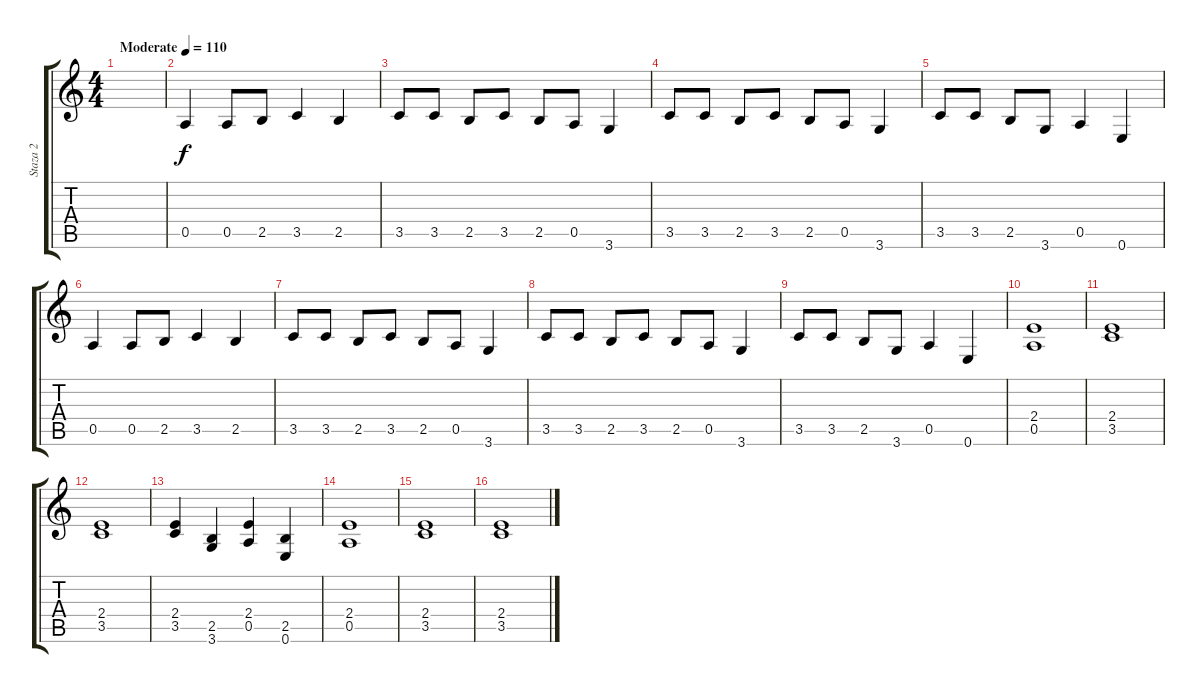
\track ("Staza 2" "Staza 2") {instrument distortionguitar}
\staff {score tabs}
\tuning (E4 B3 G3 D3 A2 E2) {hide}
\ts (4 4)
\tempo (110 "Moderate")
\clef g2
\ks c
|
0.5.4 0.5.8 2.5.8 3.5.4 2.5.4 |
3.5.8 3.5.8 2.5.8 3.5.8 2.5.8 0.5.8 3.6.4 |
3.5.8 3.5.8 2.5.8 3.5.8 2.5.8 0.5.8 3.6.4 |
3.5.8 3.5.8 2.5.8 3.6.8 0.5.4 0.6.4 |
0.5.4 0.5.8 2.5.8 3.5.4 2.5.4 |
3.5.8 3.5.8 2.5.8 3.5.8 2.5.8 0.5.8 3.6.4 |
3.5.8 3.5.8 2.5.8 3.5.8 2.5.8 0.5.8 3.6.4 |
3.5.8 3.5.8 2.5.8 3.6.8 0.5.4 0.6.4 |
(2.4 0.5).1 |
(2.4 3.5).1 |
(2.4 3.5).1 |
(2.4 3.5).4 (2.5 3.6).4 (2.4 0.5).4 (2.5 0.6).4 |
(2.4 0.5).1 |
(2.4 3.5).1 |
(2.4 3.5).1
